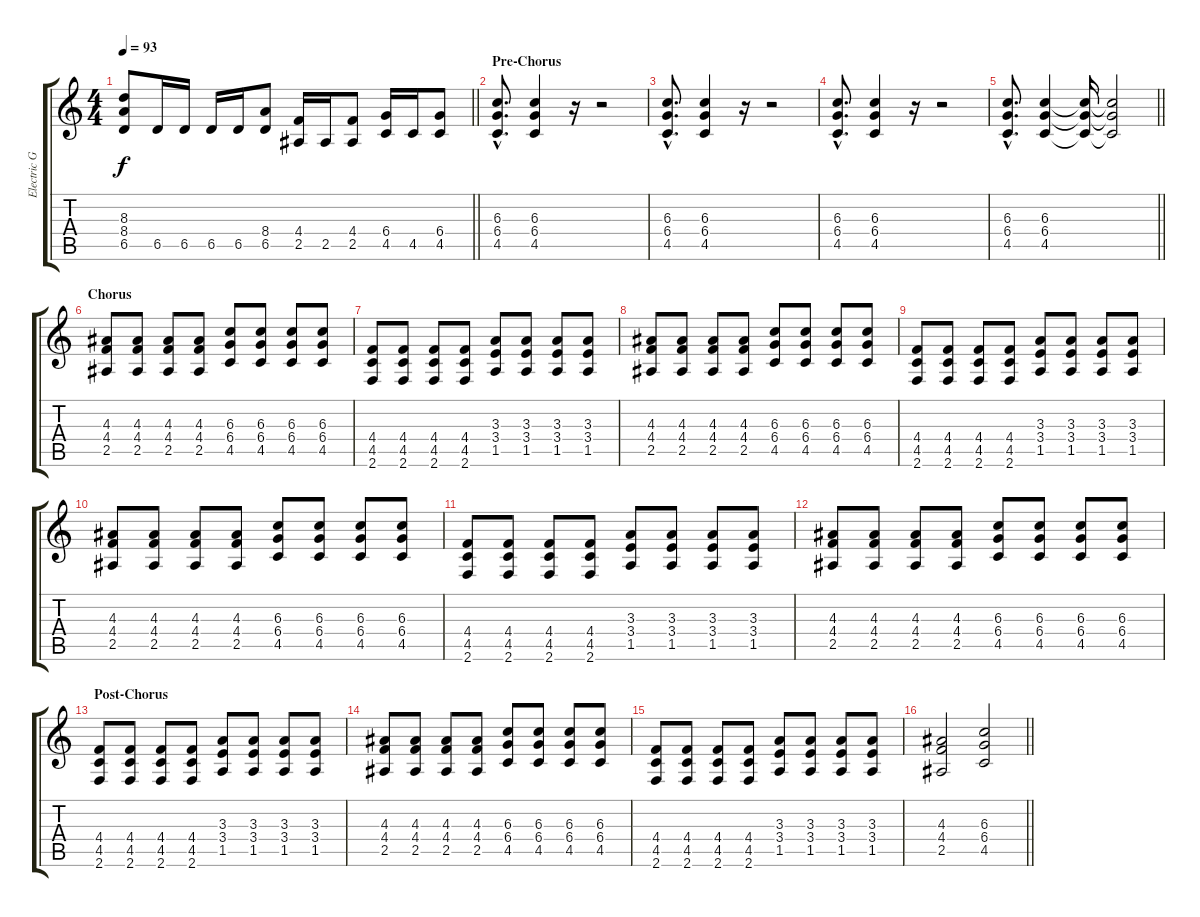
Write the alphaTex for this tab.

\track ("Electric Guitar - Rythmic" "Electric G") {instrument distortionguitar}
\staff {score tabs}
\tuning (Eb4 Bb3 Gb3 Db3 Ab2 Eb2) {hide}
\ts (4 4)
\tempo 93
\clef g2
\barLineRight lightlight
\ks c
(8.3 8.4 6.5).8{dy f} 6.5.16 6.5.16 6.5.16 6.5.16 (8.4 6.5).8 (4.4 2.5).16 2.5.16 (4.4 2.5).8 (6.4 4.5).16 4.5.16 (6.4 4.5).8 |
\section ("" "Pre-Chorus")
(6.3{hac} 6.4{hac} 4.5{hac}).8{d} (6.3 6.4 4.5).4 r.16 r.2 |
(6.3{hac} 6.4{hac} 4.5{hac}).8{d} (6.3 6.4 4.5).4 r.16 r.2 |
(6.3{hac} 6.4{hac} 4.5{hac}).8{d} (6.3 6.4 4.5).4 r.16 r.2 |
\barLineRight lightlight
(6.3{hac} 6.4{hac} 4.5{hac}).8{d} (6.3 6.4 4.5).4 (6.3{t} 6.4{t} 4.5{t}).16 (6.3{t} 6.4{t} 4.5{t}).2 |
\section ("" "Chorus")
(4.3 4.4 2.5).8 (4.3 4.4 2.5).8 (4.3 4.4 2.5).8 (4.3 4.4 2.5).8 (6.3 6.4 4.5).8 (6.3 6.4 4.5).8 (6.3 6.4 4.5).8 (6.3 6.4 4.5).8 |
(4.4 4.5 2.6).8 (4.4 4.5 2.6).8 (4.4 4.5 2.6).8 (4.4 4.5 2.6).8 (3.3 3.4 1.5).8 (3.3 3.4 1.5).8 (3.3 3.4 1.5).8 (3.3 3.4 1.5).8 |
(4.3 4.4 2.5).8 (4.3 4.4 2.5).8 (4.3 4.4 2.5).8 (4.3 4.4 2.5).8 (6.3 6.4 4.5).8 (6.3 6.4 4.5).8 (6.3 6.4 4.5).8 (6.3 6.4 4.5).8 |
(4.4 4.5 2.6).8 (4.4 4.5 2.6).8 (4.4 4.5 2.6).8 (4.4 4.5 2.6).8 (3.3 3.4 1.5).8 (3.3 3.4 1.5).8 (3.3 3.4 1.5).8 (3.3 3.4 1.5).8 |
(4.3 4.4 2.5).8 (4.3 4.4 2.5).8 (4.3 4.4 2.5).8 (4.3 4.4 2.5).8 (6.3 6.4 4.5).8 (6.3 6.4 4.5).8 (6.3 6.4 4.5).8 (6.3 6.4 4.5).8 |
(4.4 4.5 2.6).8 (4.4 4.5 2.6).8 (4.4 4.5 2.6).8 (4.4 4.5 2.6).8 (3.3 3.4 1.5).8 (3.3 3.4 1.5).8 (3.3 3.4 1.5).8 (3.3 3.4 1.5).8 |
(4.3 4.4 2.5).8 (4.3 4.4 2.5).8 (4.3 4.4 2.5).8 (4.3 4.4 2.5).8 (6.3 6.4 4.5).8 (6.3 6.4 4.5).8 (6.3 6.4 4.5).8 (6.3 6.4 4.5).8 |
\section ("" "Post-Chorus")
(4.4 4.5 2.6).8 (4.4 4.5 2.6).8 (4.4 4.5 2.6).8 (4.4 4.5 2.6).8 (3.3 3.4 1.5).8 (3.3 3.4 1.5).8 (3.3 3.4 1.5).8 (3.3 3.4 1.5).8 |
(4.3 4.4 2.5).8 (4.3 4.4 2.5).8 (4.3 4.4 2.5).8 (4.3 4.4 2.5).8 (6.3 6.4 4.5).8 (6.3 6.4 4.5).8 (6.3 6.4 4.5).8 (6.3 6.4 4.5).8 |
(4.4 4.5 2.6).8 (4.4 4.5 2.6).8 (4.4 4.5 2.6).8 (4.4 4.5 2.6).8 (3.3 3.4 1.5).8 (3.3 3.4 1.5).8 (3.3 3.4 1.5).8 (3.3 3.4 1.5).8 |
\barLineRight lightlight
(4.3 4.4 2.5).2 (6.3 6.4 4.5).2
